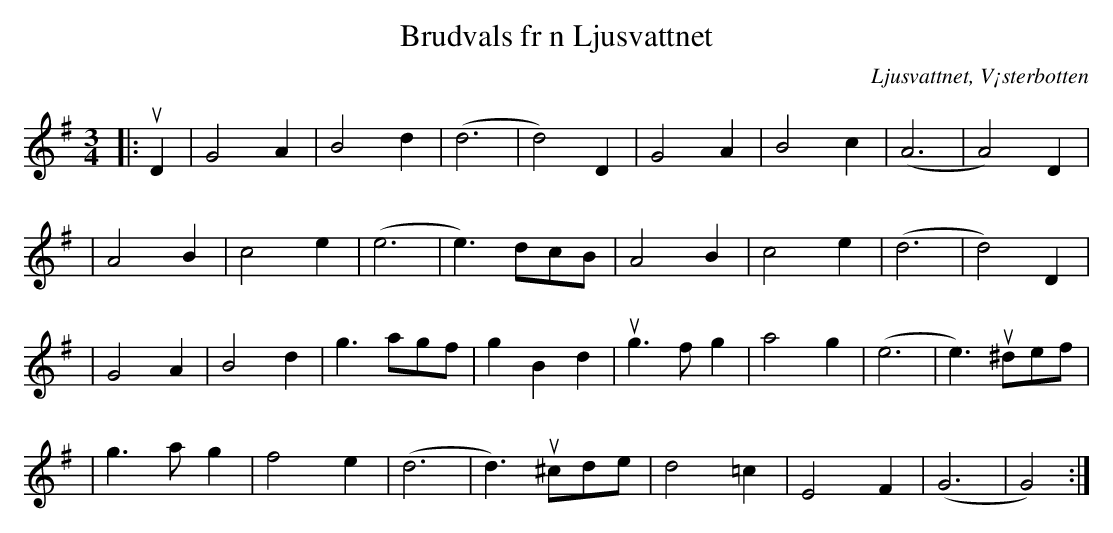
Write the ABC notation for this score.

X:1
T:Brudvals fr n Ljusvattnet
O:Ljusvattnet, V¡sterbotten
M:3/4
L:1/4
K:G
|: uD | G2A | B2d | (d3 | d2)D | G2A | B2c | (A3 | A2)D |
|A2B | c2e | (e3 | e3/)d/c/B/ | A2B | c2e | (d3 | d2)D |
| G2A | B2d | g3/a/g/f/ | gBd | ug3/f/g | a2 g | (e3 | e3/)u^d/e/f/ |
| g3/a/g | f2e | (d3 | d3/)u^c/d/e/ | d2=c | E2F | (G3 | G2) :|
